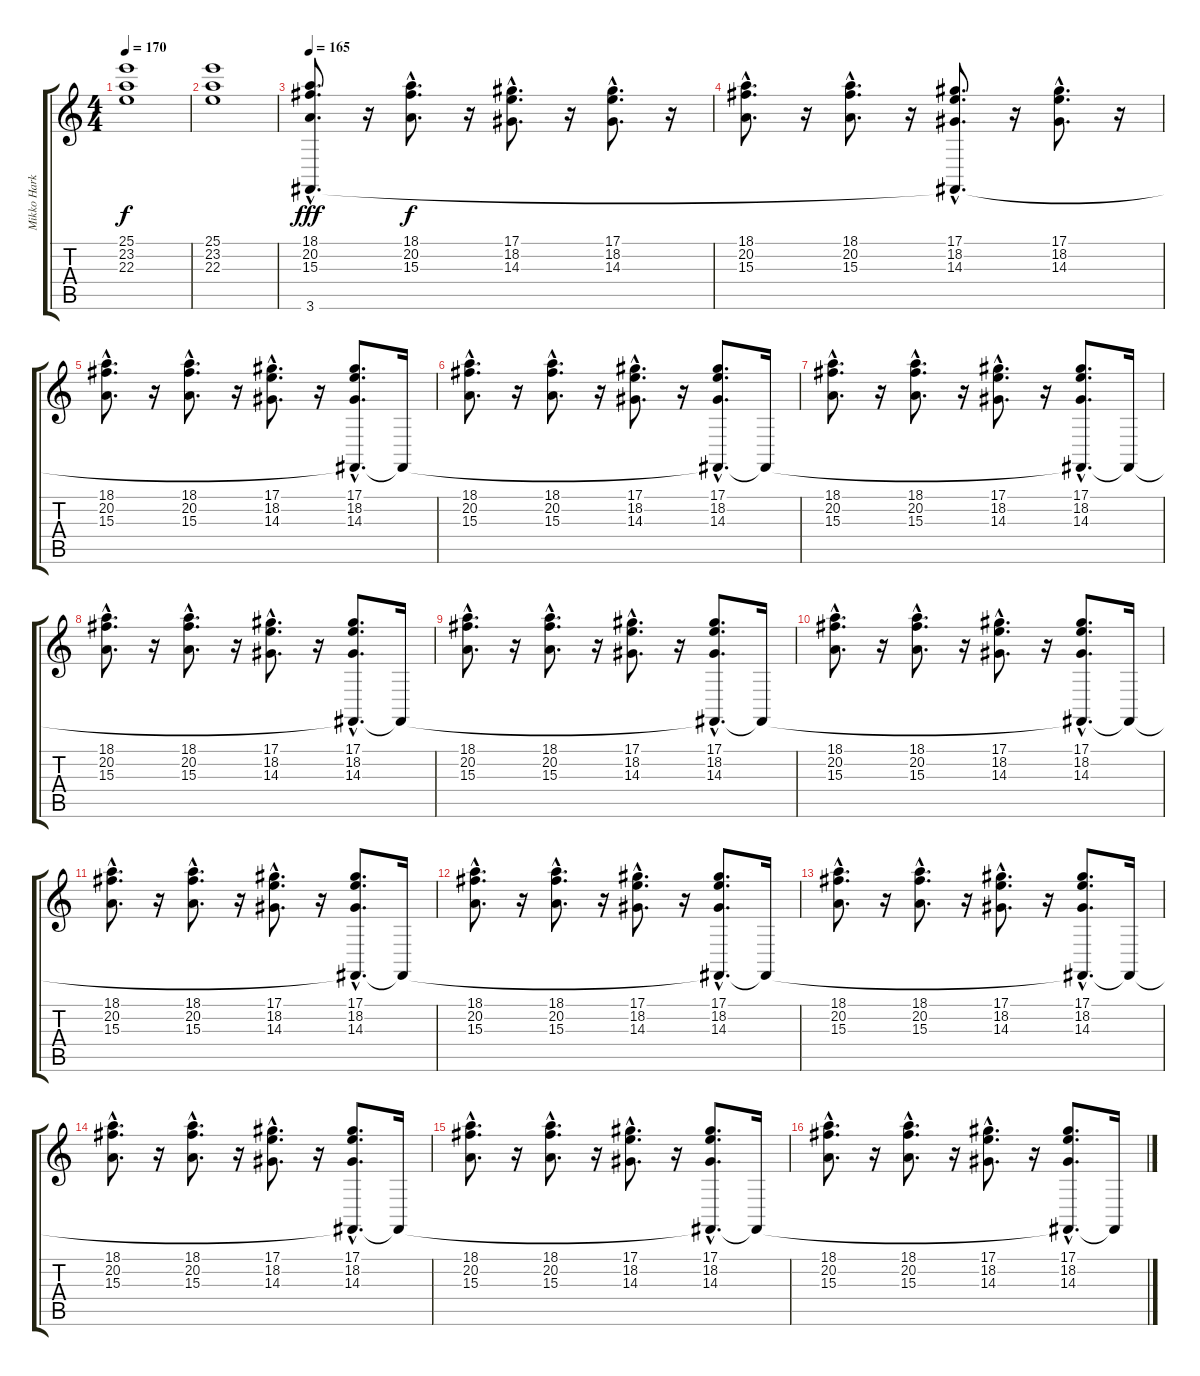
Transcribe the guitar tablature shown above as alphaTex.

\track ("Mikko Harkin" "Mikko Hark") {instrument stringensemble1}
\staff {score tabs}
\tuning (Eb4 Bb3 Gb3 Db3 Ab2 Eb2) {hide}
\ts (4 4)
\tempo 170
\clef g2
\ks c
(25.1 23.2 22.3).1{dy f} |
(25.1 23.2 22.3).1 |
\tempo 165
(18.1{hac} 20.2{hac} 15.3{hac} 3.6{hac}).8{d dy fff} r.16 (18.1{hac} 20.2{hac} 15.3{hac}).8{d dy f} r.16 (17.1{hac} 18.2{hac} 14.3{hac}).8{d} r.16 (17.1{hac} 18.2{hac} 14.3{hac}).8{d} r.16 |
(18.1{hac} 20.2{hac} 15.3{hac}).8{d} r.16 (18.1{hac} 20.2{hac} 15.3{hac}).8{d} r.16 (17.1{hac} 18.2{hac} 14.3{hac} 3.6{hac t}).8{d} r.16 (17.1{hac} 18.2{hac} 14.3{hac}).8{d} r.16 |
(18.1{hac} 20.2{hac} 15.3{hac}).8{d} r.16 (18.1{hac} 20.2{hac} 15.3{hac}).8{d} r.16 (17.1{hac} 18.2{hac} 14.3{hac}).8{d} r.16 (17.1{hac} 18.2{hac} 14.3{hac} 3.6{hac t}).8{d} 3.6{t}.16 |
(18.1{hac} 20.2{hac} 15.3{hac}).8{d} r.16 (18.1{hac} 20.2{hac} 15.3{hac}).8{d} r.16 (17.1{hac} 18.2{hac} 14.3{hac}).8{d} r.16 (17.1{hac} 18.2{hac} 14.3{hac} 3.6{hac t}).8{d} 3.6{t}.16 |
(18.1{hac} 20.2{hac} 15.3{hac}).8{d} r.16 (18.1{hac} 20.2{hac} 15.3{hac}).8{d} r.16 (17.1{hac} 18.2{hac} 14.3{hac}).8{d} r.16 (17.1{hac} 18.2{hac} 14.3{hac} 3.6{hac t}).8{d} 3.6{t}.16 |
(18.1{hac} 20.2{hac} 15.3{hac}).8{d} r.16 (18.1{hac} 20.2{hac} 15.3{hac}).8{d} r.16 (17.1{hac} 18.2{hac} 14.3{hac}).8{d} r.16 (17.1{hac} 18.2{hac} 14.3{hac} 3.6{hac t}).8{d} 3.6{t}.16 |
(18.1{hac} 20.2{hac} 15.3{hac}).8{d} r.16 (18.1{hac} 20.2{hac} 15.3{hac}).8{d} r.16 (17.1{hac} 18.2{hac} 14.3{hac}).8{d} r.16 (17.1{hac} 18.2{hac} 14.3{hac} 3.6{hac t}).8{d} 3.6{t}.16 |
(18.1{hac} 20.2{hac} 15.3{hac}).8{d} r.16 (18.1{hac} 20.2{hac} 15.3{hac}).8{d} r.16 (17.1{hac} 18.2{hac} 14.3{hac}).8{d} r.16 (17.1{hac} 18.2{hac} 14.3{hac} 3.6{hac t}).8{d} 3.6{t}.16 |
(18.1{hac} 20.2{hac} 15.3{hac}).8{d} r.16 (18.1{hac} 20.2{hac} 15.3{hac}).8{d} r.16 (17.1{hac} 18.2{hac} 14.3{hac}).8{d} r.16 (17.1{hac} 18.2{hac} 14.3{hac} 3.6{hac t}).8{d} 3.6{t}.16 |
(18.1{hac} 20.2{hac} 15.3{hac}).8{d} r.16 (18.1{hac} 20.2{hac} 15.3{hac}).8{d} r.16 (17.1{hac} 18.2{hac} 14.3{hac}).8{d} r.16 (17.1{hac} 18.2{hac} 14.3{hac} 3.6{hac t}).8{d} 3.6{t}.16 |
(18.1{hac} 20.2{hac} 15.3{hac}).8{d} r.16 (18.1{hac} 20.2{hac} 15.3{hac}).8{d} r.16 (17.1{hac} 18.2{hac} 14.3{hac}).8{d} r.16 (17.1{hac} 18.2{hac} 14.3{hac} 3.6{hac t}).8{d} 3.6{t}.16 |
(18.1{hac} 20.2{hac} 15.3{hac}).8{d} r.16 (18.1{hac} 20.2{hac} 15.3{hac}).8{d} r.16 (17.1{hac} 18.2{hac} 14.3{hac}).8{d} r.16 (17.1{hac} 18.2{hac} 14.3{hac} 3.6{hac t}).8{d} 3.6{t}.16 |
(18.1{hac} 20.2{hac} 15.3{hac}).8{d} r.16 (18.1{hac} 20.2{hac} 15.3{hac}).8{d} r.16 (17.1{hac} 18.2{hac} 14.3{hac}).8{d} r.16 (17.1{hac} 18.2{hac} 14.3{hac} 3.6{hac t}).8{d} 3.6{t}.16 |
(18.1{hac} 20.2{hac} 15.3{hac}).8{d} r.16 (18.1{hac} 20.2{hac} 15.3{hac}).8{d} r.16 (17.1{hac} 18.2{hac} 14.3{hac}).8{d} r.16 (17.1{hac} 18.2{hac} 14.3{hac} 3.6{hac t}).8{d} 3.6{t}.16
